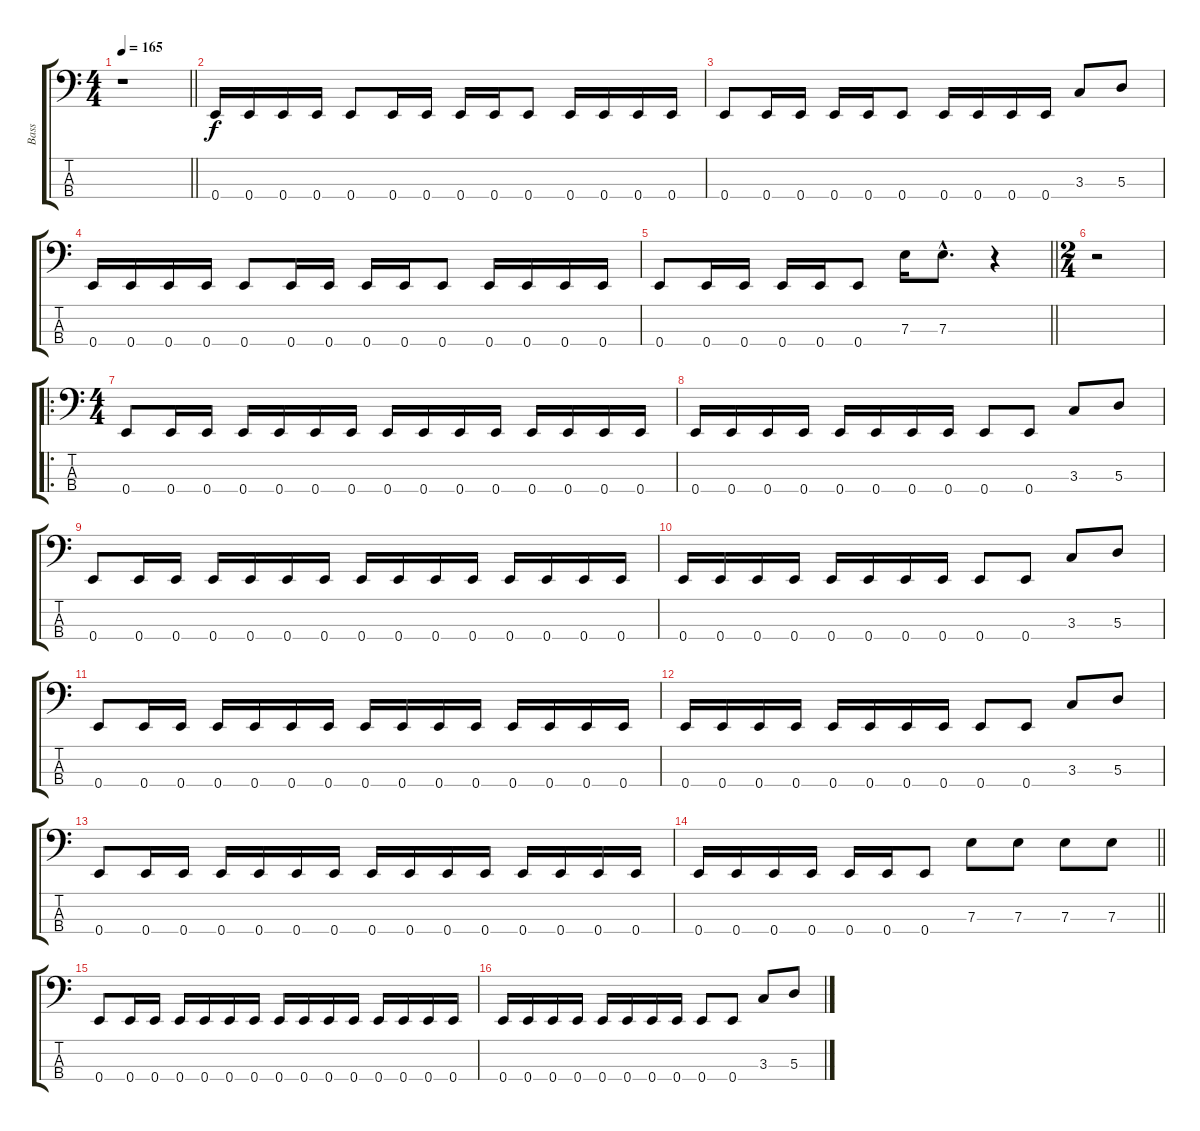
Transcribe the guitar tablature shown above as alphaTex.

\track ("Bass" "Bass") {instrument electricbasspick}
\staff {score tabs}
\tuning (G2 D2 A1 E1) {hide}
\ts (4 4)
\tempo 165
\clef f4
\barLineRight lightlight
\ks c
r.1{dy f instrument electricbasspick} |
0.4.16 0.4.16 0.4.16 0.4.16 0.4.8 0.4.16 0.4.16 0.4.16 0.4.16 0.4.8 0.4.16 0.4.16 0.4.16 0.4.16 |
0.4.8 0.4.16 0.4.16 0.4.16 0.4.16 0.4.8 0.4.16 0.4.16 0.4.16 0.4.16 3.3.8 5.3.8 |
0.4.16 0.4.16 0.4.16 0.4.16 0.4.8 0.4.16 0.4.16 0.4.16 0.4.16 0.4.8 0.4.16 0.4.16 0.4.16 0.4.16 |
\barLineRight lightlight
0.4.8 0.4.16 0.4.16 0.4.16 0.4.16 0.4.8 7.3.16 7.3{hac}.8{d} r.4 |
\ts (2 4)
r.2 |
\ro
\ts (4 4)
0.4.8 0.4.16 0.4.16 0.4.16 0.4.16 0.4.16 0.4.16 0.4.16 0.4.16 0.4.16 0.4.16 0.4.16 0.4.16 0.4.16 0.4.16 |
0.4.16 0.4.16 0.4.16 0.4.16 0.4.16 0.4.16 0.4.16 0.4.16 0.4.8 0.4.8 3.3.8 5.3.8 |
0.4.8 0.4.16 0.4.16 0.4.16 0.4.16 0.4.16 0.4.16 0.4.16 0.4.16 0.4.16 0.4.16 0.4.16 0.4.16 0.4.16 0.4.16 |
0.4.16 0.4.16 0.4.16 0.4.16 0.4.16 0.4.16 0.4.16 0.4.16 0.4.8 0.4.8 3.3.8 5.3.8 |
0.4.8 0.4.16 0.4.16 0.4.16 0.4.16 0.4.16 0.4.16 0.4.16 0.4.16 0.4.16 0.4.16 0.4.16 0.4.16 0.4.16 0.4.16 |
0.4.16 0.4.16 0.4.16 0.4.16 0.4.16 0.4.16 0.4.16 0.4.16 0.4.8 0.4.8 3.3.8 5.3.8 |
0.4.8 0.4.16 0.4.16 0.4.16 0.4.16 0.4.16 0.4.16 0.4.16 0.4.16 0.4.16 0.4.16 0.4.16 0.4.16 0.4.16 0.4.16 |
\barLineRight lightlight
0.4.16 0.4.16 0.4.16 0.4.16 0.4.16 0.4.16 0.4.8 7.3.8 7.3.8 7.3.8 7.3.8 |
0.4.8 0.4.16 0.4.16 0.4.16 0.4.16 0.4.16 0.4.16 0.4.16 0.4.16 0.4.16 0.4.16 0.4.16 0.4.16 0.4.16 0.4.16 |
0.4.16 0.4.16 0.4.16 0.4.16 0.4.16 0.4.16 0.4.16 0.4.16 0.4.8 0.4.8 3.3.8 5.3.8
